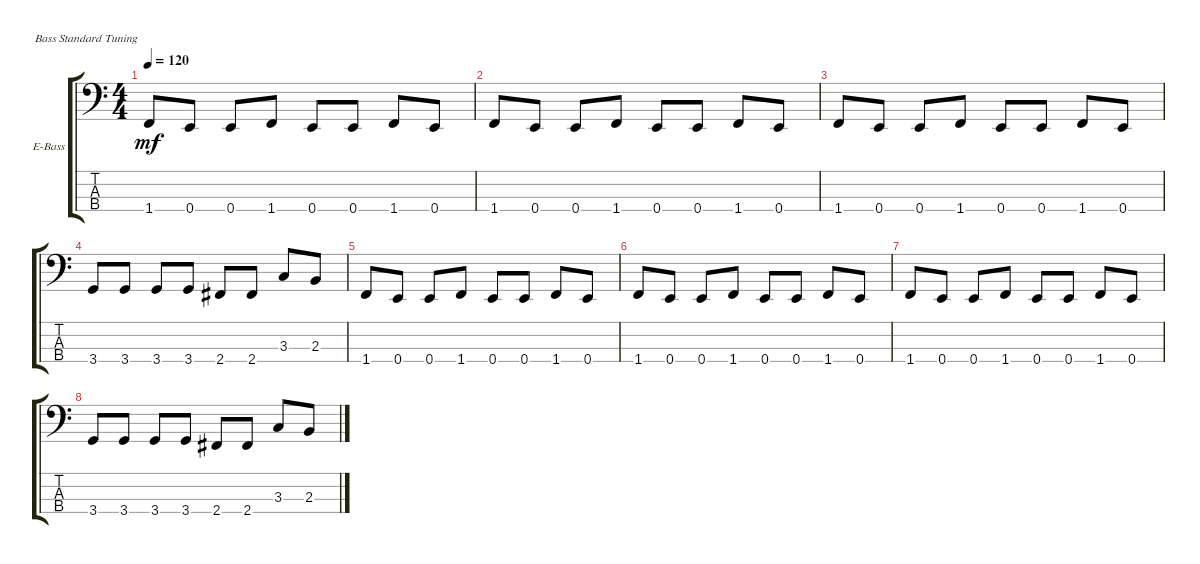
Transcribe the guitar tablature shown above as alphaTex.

\defaultSystemsLayout 4
\bracketExtendMode groupsimilarinstruments
\firstSystemTrackNameOrientation horizontal
\otherSystemsTrackNameOrientation horizontal
\track ("Electric Bass" "E-Bass") {instrument electricbassfinger}
\staff {score tabs}
\tuning (G2 D2 A1 E1)
\ts (4 4)
\tempo 120
\clef f4
\ks c
1.4.8{dy mf} 0.4.8 0.4.8 1.4.8 0.4.8 0.4.8 1.4.8 0.4.8 |
1.4.8 0.4.8 0.4.8 1.4.8 0.4.8 0.4.8 1.4.8 0.4.8 |
1.4.8 0.4.8 0.4.8 1.4.8 0.4.8 0.4.8 1.4.8 0.4.8 |
3.4.8 3.4.8 3.4.8 3.4.8 2.4.8 2.4.8 3.3.8 2.3.8 |
1.4.8 0.4.8 0.4.8 1.4.8 0.4.8 0.4.8 1.4.8 0.4.8 |
1.4.8 0.4.8 0.4.8 1.4.8 0.4.8 0.4.8 1.4.8 0.4.8 |
1.4.8 0.4.8 0.4.8 1.4.8 0.4.8 0.4.8 1.4.8 0.4.8 |
3.4.8 3.4.8 3.4.8 3.4.8 2.4.8 2.4.8 3.3.8 2.3.8
